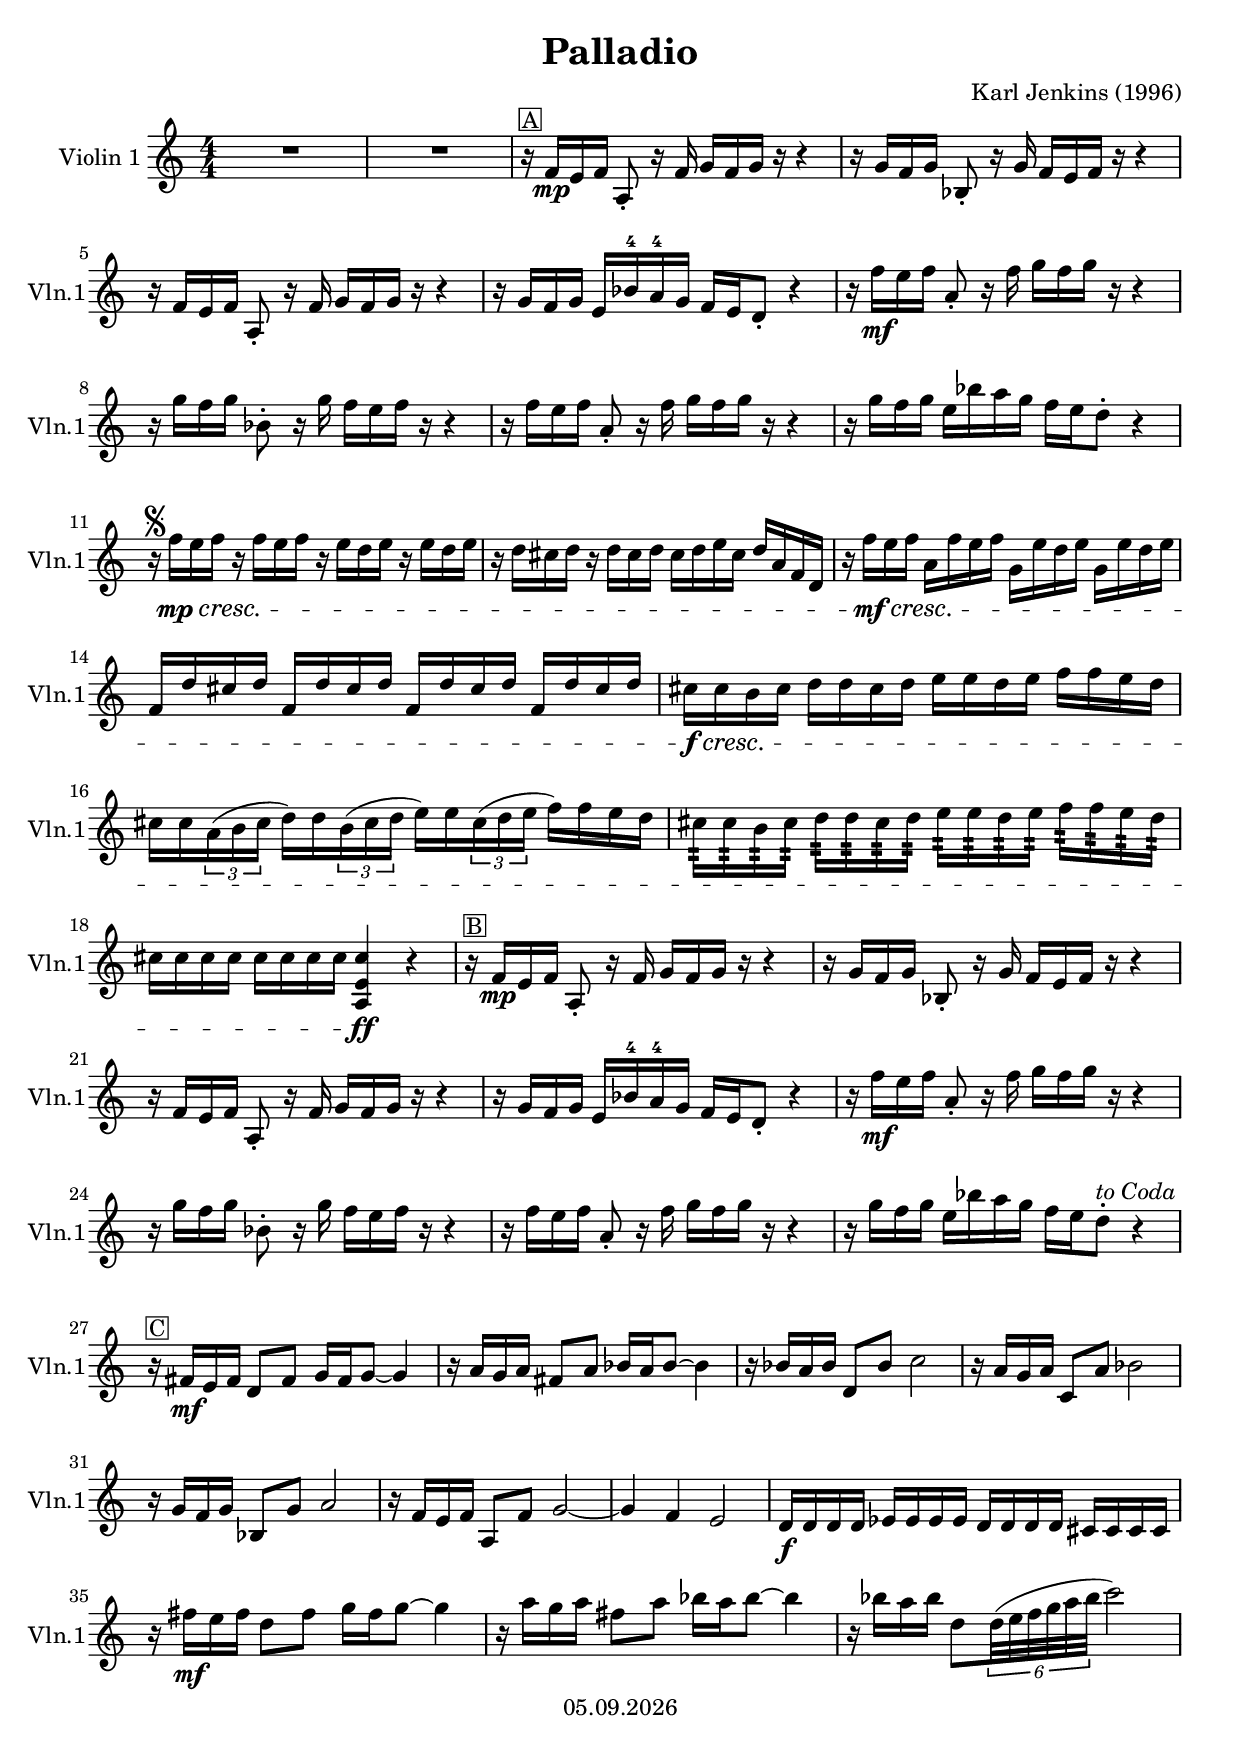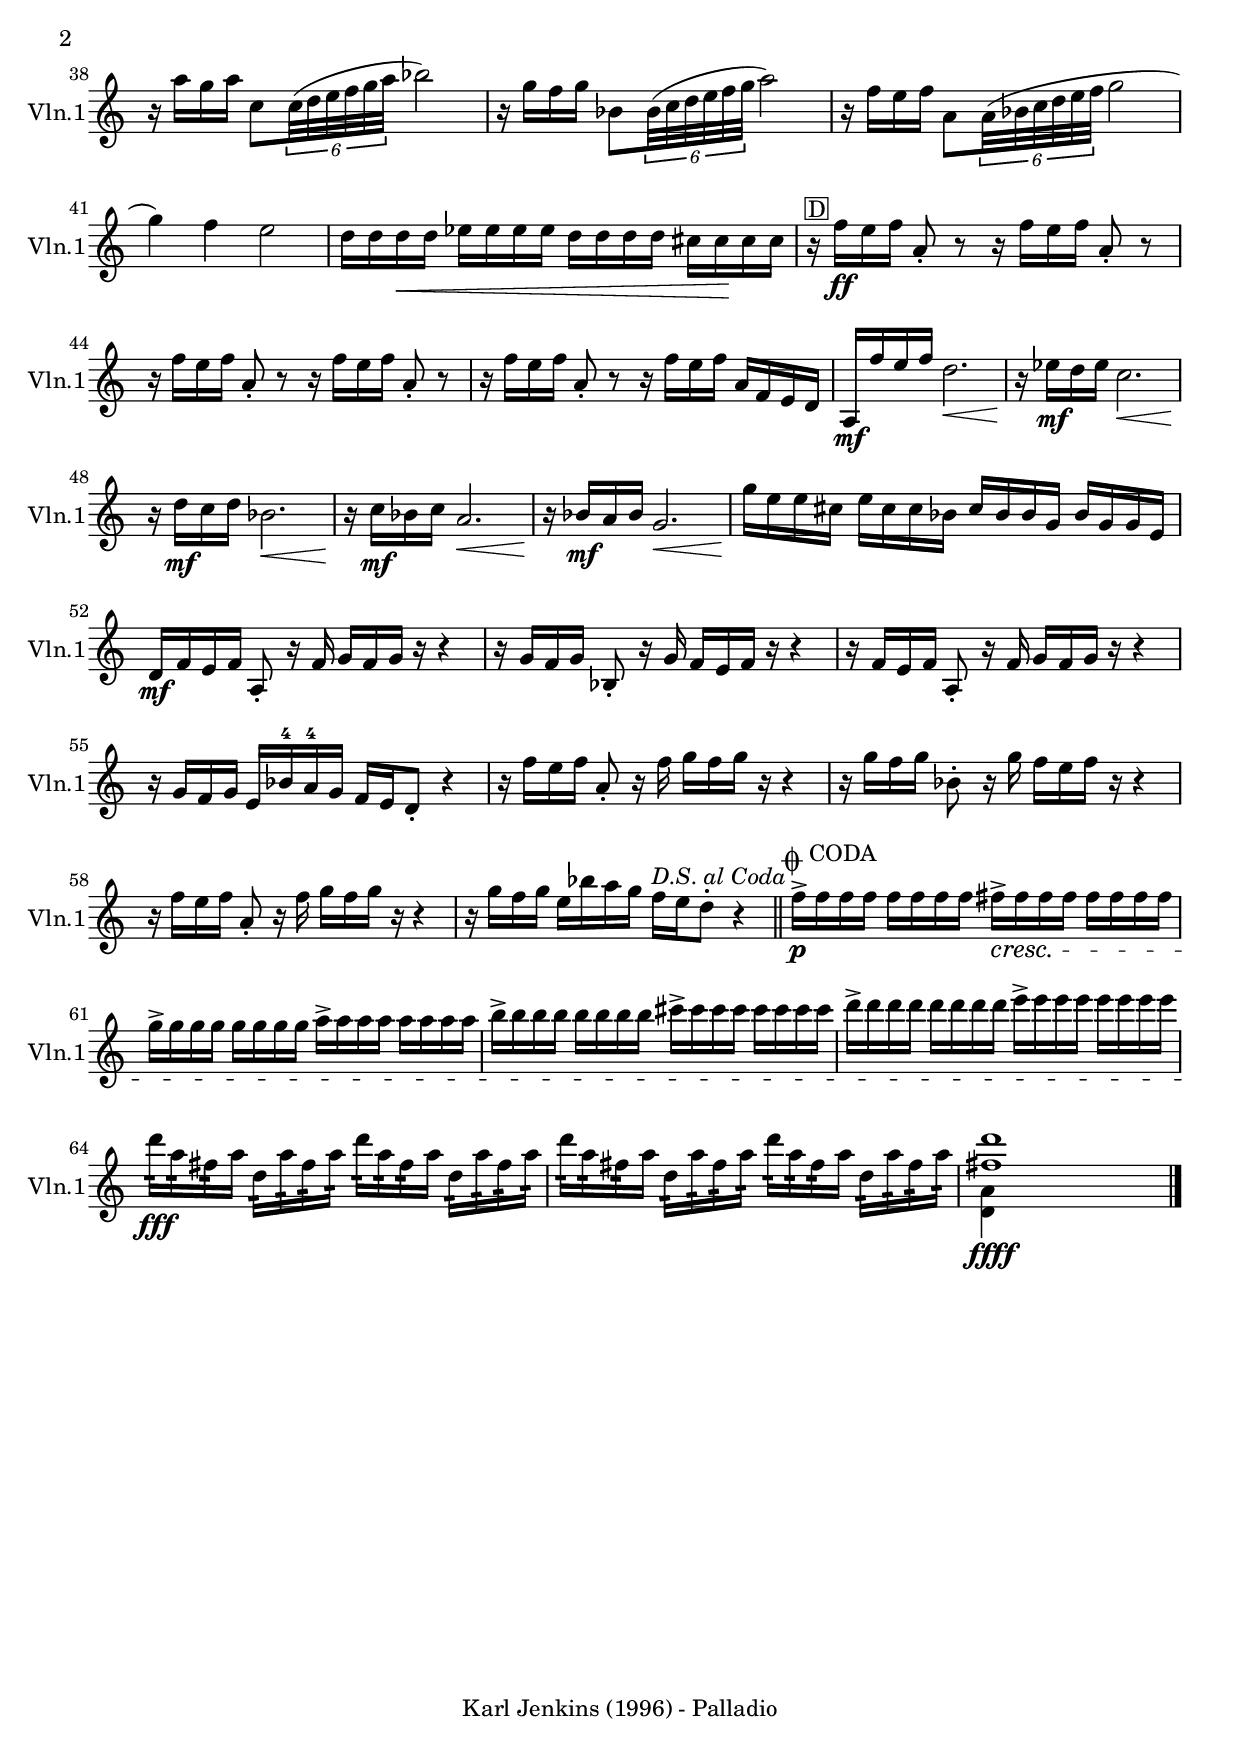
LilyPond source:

\version "2.18.2"

\include "../globals.ily"
\include "../voices/violin1.ily"

\score {
  <<
    \new Staff \with { instrumentName = "Violin 1" shortInstrumentName = "Vln.1" } { \violinI  }   
  >>
  \layout {
    indent = 1.5\cm
    short-indent = 0.5\cm
  }
}
